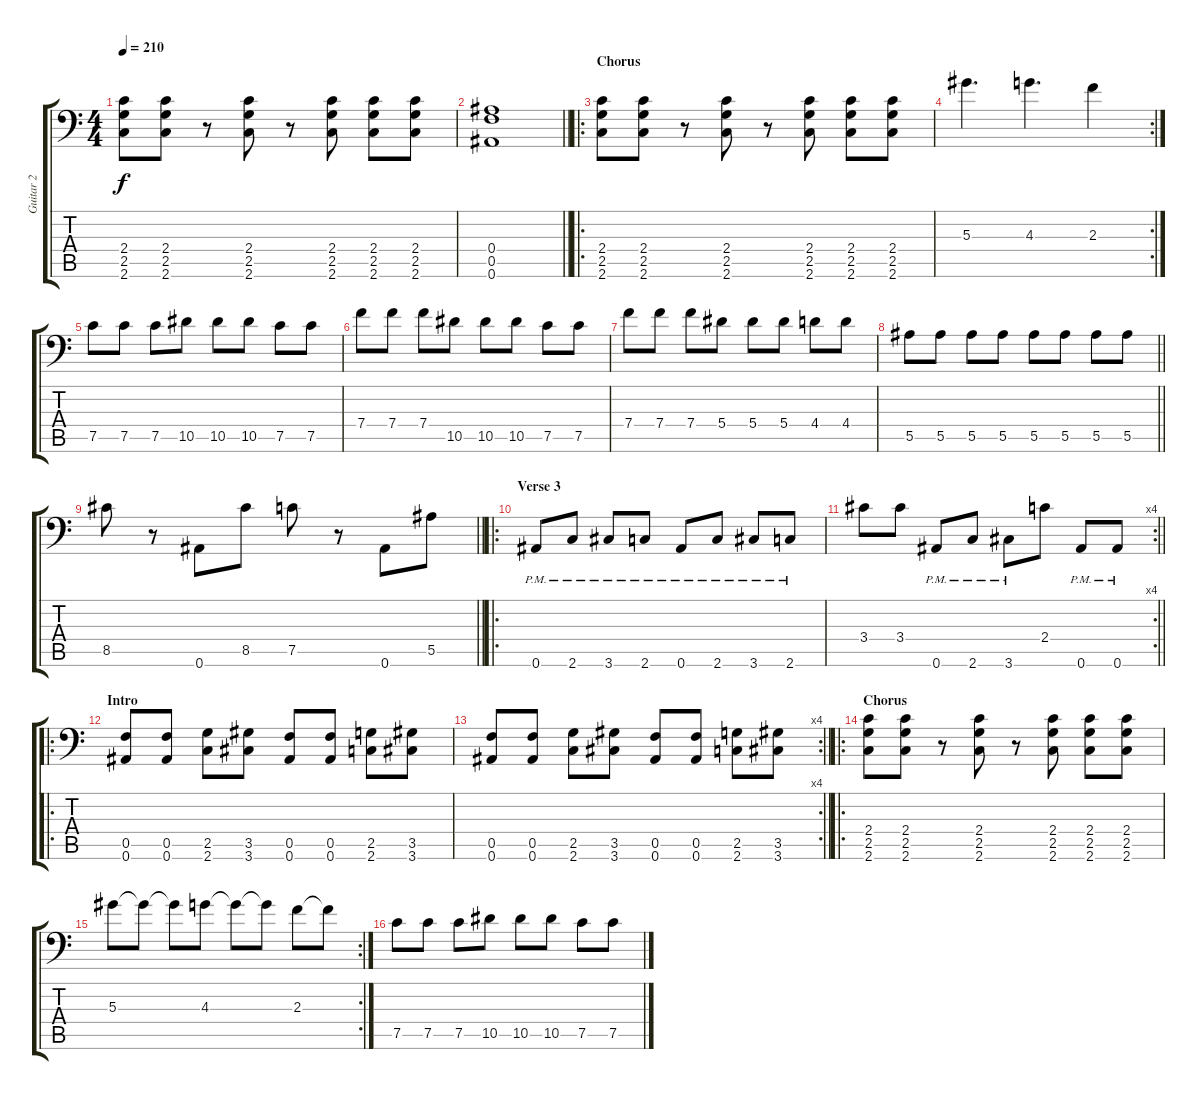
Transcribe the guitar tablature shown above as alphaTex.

\track ("Guitar 2" "Guitar 2") {instrument distortionguitar}
\staff {score tabs}
\tuning (C4 G3 Eb3 Bb2 F2 Bb1) {hide}
\ts (4 4)
\tempo 210
\clef f4
\ks c
(2.4 2.5 2.6).8{dy f} (2.4 2.5 2.6).8 r.8 (2.4 2.5 2.6).8 r.8 (2.4 2.5 2.6).8 (2.4 2.5 2.6).8 (2.4 2.5 2.6).8 |
\barLineRight lightlight
(0.4 0.5 0.6).1 |
\ro
\section ("" "Chorus")
(2.4 2.5 2.6).8 (2.4 2.5 2.6).8 r.8 (2.4 2.5 2.6).8 r.8 (2.4 2.5 2.6).8 (2.4 2.5 2.6).8 (2.4 2.5 2.6).8 |
\rc 2
5.3.4{d} 4.3.4{d} 2.3.4 |
7.5.8 7.5.8 7.5.8 10.5.8 10.5.8 10.5.8 7.5.8 7.5.8 |
7.4.8 7.4.8 7.4.8 10.5.8 10.5.8 10.5.8 7.5.8 7.5.8 |
7.4.8 7.4.8 7.4.8 5.4.8 5.4.8 5.4.8 4.4.8 4.4.8 |
\barLineRight lightlight
5.5.8 5.5.8 5.5.8 5.5.8 5.5.8 5.5.8 5.5.8 5.5.8 |
\barLineRight lightlight
8.5.8 r.8 0.6.8 8.5.8 7.5.8 r.8 0.6.8 5.5.8 |
\ro
\section ("" "Verse 3")
0.6{pm}.8 2.6{pm}.8 3.6{pm}.8 2.6{pm}.8 0.6{pm}.8 2.6{pm}.8 3.6{pm}.8 2.6{pm}.8 |
\rc 4
\barLineRight lightlight
3.4.8 3.4.8 0.6{pm}.8 2.6{pm}.8 3.6{pm}.8 2.4.8 0.6{pm}.8 0.6{pm}.8 |
\ro
\section ("" "Intro")
(0.5 0.6).8 (0.5 0.6).8 (2.5 2.6).8 (3.5 3.6).8 (0.5 0.6).8 (0.5 0.6).8 (2.5 2.6).8 (3.5 3.6).8 |
\rc 4
\barLineRight lightlight
(0.5 0.6).8 (0.5 0.6).8 (2.5 2.6).8 (3.5 3.6).8 (0.5 0.6).8 (0.5 0.6).8 (2.5 2.6).8 (3.5 3.6).8 |
\ro
\section ("" "Chorus")
(2.4 2.5 2.6).8 (2.4 2.5 2.6).8 r.8 (2.4 2.5 2.6).8 r.8 (2.4 2.5 2.6).8 (2.4 2.5 2.6).8 (2.4 2.5 2.6).8 |
\rc 2
5.3.8 5.3{t}.8 5.3{t}.8 4.3.8 4.3{t}.8 4.3{t}.8 2.3.8 2.3{t}.8 |
7.5.8 7.5.8 7.5.8 10.5.8 10.5.8 10.5.8 7.5.8 7.5.8
